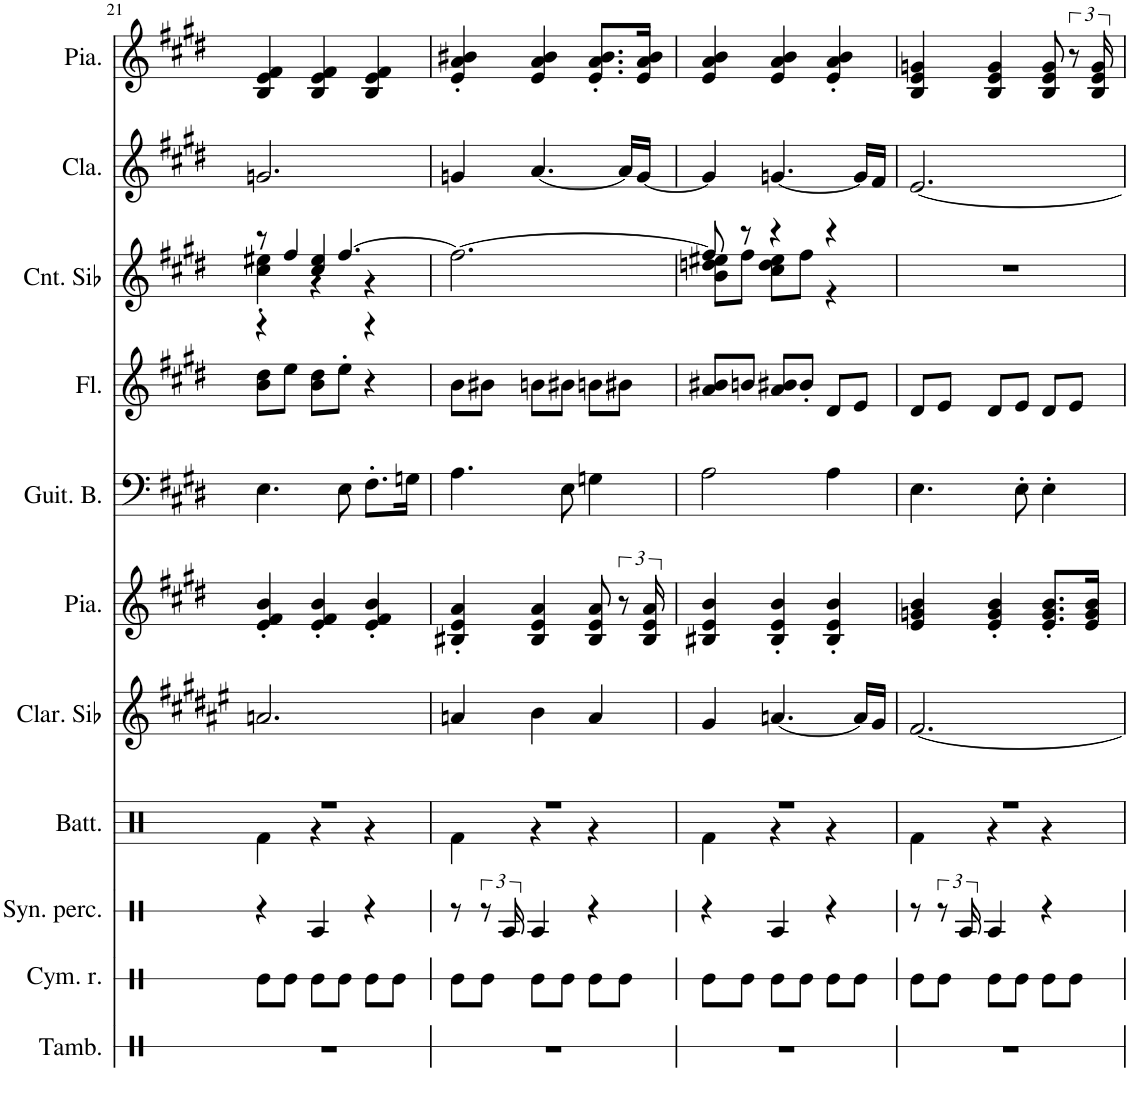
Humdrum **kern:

**kern	**kern	**kern	**kern	**kern	**kern	**kern	**kern	**kern	**kern	**kern
*part11	*part10	*part9	*part8	*part7	*part6	*part5	*part4	*part3	*part2	*part1
*staff11	*staff10	*staff9	*staff8	*staff7	*staff6	*staff5	*staff4	*staff3	*staff2	*staff1
*I"Tambourin, tambourn	*I"Cymbale ride, ride	*I"Synthétiseur de percussions, snare	*I"Batterie, bassdrum	*I"Clarinette en Sib	*I"Piano, orgue	*I"Guitare basse, basse	*I"Flûte, flute	*I"Cornet en Sib, cuivres	*I"Clavecin, harpsi	*I"Piano, piano
*I'Tamb.	*I'Cym. r.	*I'Syn. perc.	*I'Batt.	*I'Clar. Sib	*I'Pia.	*I'Guit. B.	*I'Fl.	*I'Cnt. Sib	*I'Cla.	*I'Pia.
!!LO:PB:g=z
*clefX	*clefX	*clefX	*clefX	*clefG2	*clefG2	*clefF4	*clefG2	*clefG2	*clefG2	*clefG2
*	*	*	*	*Trd1c2	*	*Trd7c12	*	*Trd1c2	*	*
*k[]	*k[]	*k[]	*k[]	*k[f#c#g#d#a#e#]	*k[f#c#g#d#]	*k[f#c#g#d#]	*k[f#c#g#d#]	*k[f#c#g#d#]	*k[f#c#g#d#]	*k[f#c#g#d#]
*M3/4	*M3/4	*M3/4	*M3/4	*M3/4	*M3/4	*M3/4	*M3/4	*M3/4	*M3/4	*M3/4
=21	=21	=21	=21	=21	=21	=21	=21	=21	=21	=21
*	*	*	*^	*	*	*	*	*^	*	*
*	*	*	*	*	*	*	*	*	*	*^	*	*
2.r	8Re\L	4r	2.r	4Rf\	2.an/	4e/' 4f#/' 4b/'	4.E\	8b\ 8dd#\L	8r	4cc#\' 4ee#X\'	4r	2.gn/	4B/ 4e/ 4f#/
.	8Re\J	.	.	.	.	.	.	8ee\J	4ff#/	.	.	.	.
.	8Re\L	4RA/	.	4r	.	4e/' 4f#/' 4b/'	.	8b\ 8dd#\L	.	4r	4cc#/ 4ee#/	.	4B/ 4e/ 4f#/
.	8Re\J	.	.	.	.	.	8E\	8ee'\J	[4.ff#/	.	.	.	.
.	8Re\L	4r	.	4r	.	4e/' 4f#/' 4b/'	8.F#'\L	4r	.	4r	4r	.	4B/ 4e/ 4f#/
.	8Re\J	.	.	.	.	.	.	.	.	.	.	.	.
.	.	.	.	.	.	.	16Gn\Jk	.	.	.	.	.	.
*	*	*	*	*	*	*	*	*	*v	*v	*v	*	*
=22	=22	=22	=22	=22	=22	=22	=22	=22	=22	=22	=22
2.r	8Re\L	8r	2.r	4Rf\	4an/	4B#X/' 4e/' 4a/'	4.A\	8b\L	2.ff#\_	4gn/	4e/' 4a/' 4b#X/'
.	8Re\J	12r	.	.	.	.	.	8b#X\J	.	.	.
.	.	24RA/	.	.	.	.	.	.	.	.	.
.	8Re\L	4RA/	.	4r	4b\	4B#/ 4e/ 4a/	.	8bn\L	.	[4.a/	4e/ 4a/ 4b#/
.	8Re\J	.	.	.	.	.	8E\	8b#X\J	.	.	.
.	8Re\L	4r	.	4r	4a/	8B#/ 8e/ 8a/	4Gn\	8bn\L	.	.	8.e/' 8.a/' 8.b#/'L
.	8Re\J	.	.	.	.	12r	.	8b#X\J	.	16a/LL]	.
.	.	.	.	.	.	.	.	.	.	[16g/JJ	16e/ 16a/ 16b#/Jk
.	.	.	.	.	.	24B#/ 24e/ 24a/	.	.	.	.	.
=23	=23	=23	=23	=23	=23	=23	=23	=23	=23	=23	=23
*	*	*	*	*	*	*	*	*	*^	*	*
2.r	8Re\L	4r	2.r	4Rf\	4g#/	4B#X/ 4e/ 4b/	2A\	8a/ 8b#X/L	8ff#/]	8b\ 8ddn\ 8ee#X\L	4g/]	4e/ 4a/ 4b/
.	8Re\J	.	.	.	.	.	.	8bn/J	8r	8ff#\J	.	.
.	8Re\L	4RA/	.	4r	[4.an/	4B#/' 4e/' 4b/'	.	8a/ 8b#X/L	4r	8cc#\ 8dd\ 8ee#\L	[4.gn/	4e/ 4a/ 4b/
.	8Re\J	.	.	.	.	.	.	8b#'/J	.	8ff#\J	.	.
.	8Re\L	4r	.	4r	.	4B#/' 4e/' 4b/'	4A\	8d#/L	4r	4r	.	4e/' 4a/' 4b/'
.	8Re\J	.	.	.	16a/LL]	.	.	8e/J	.	.	16g/LL]	.
.	.	.	.	.	16g#/JJ	.	.	.	.	.	16f#/JJ	.
*	*	*	*	*	*	*	*	*	*v	*v	*	*
=24	=24	=24	=24	=24	=24	=24	=24	=24	=24	=24	=24
2.r	8Re\L	8r	2.r	4Rf\	[2.f#/	4e/ 4gn/ 4b/	4.E\	8d#/L	2.r	[2.e/	4B/ 4e/ 4gn/
.	8Re\J	12r	.	.	.	.	.	8e/J	.	.	.
.	.	24RA/	.	.	.	.	.	.	.	.	.
.	8Re\L	4RA/	.	4r	.	4e/' 4g/' 4b/'	.	8d#/L	.	.	4B/ 4e/ 4g/
.	8Re\J	.	.	.	.	.	8E'\	8e/J	.	.	.
.	8Re\L	4r	.	4r	.	8.e/' 8.g/' 8.b/'L	4E'\	8d#/L	.	.	8B/ 8e/ 8g/
.	8Re\J	.	.	.	.	.	.	8e/J	.	.	12r
.	.	.	.	.	.	16e/ 16g/ 16b/Jk	.	.	.	.	.
.	.	.	.	.	.	.	.	.	.	.	24B/ 24e/ 24g/
*	*	*	*v	*v	*	*	*	*	*	*	*
=	=	=	=	=	=	=	=	=	=	=
*-	*-	*-	*-	*-	*-	*-	*-	*-	*-	*-
